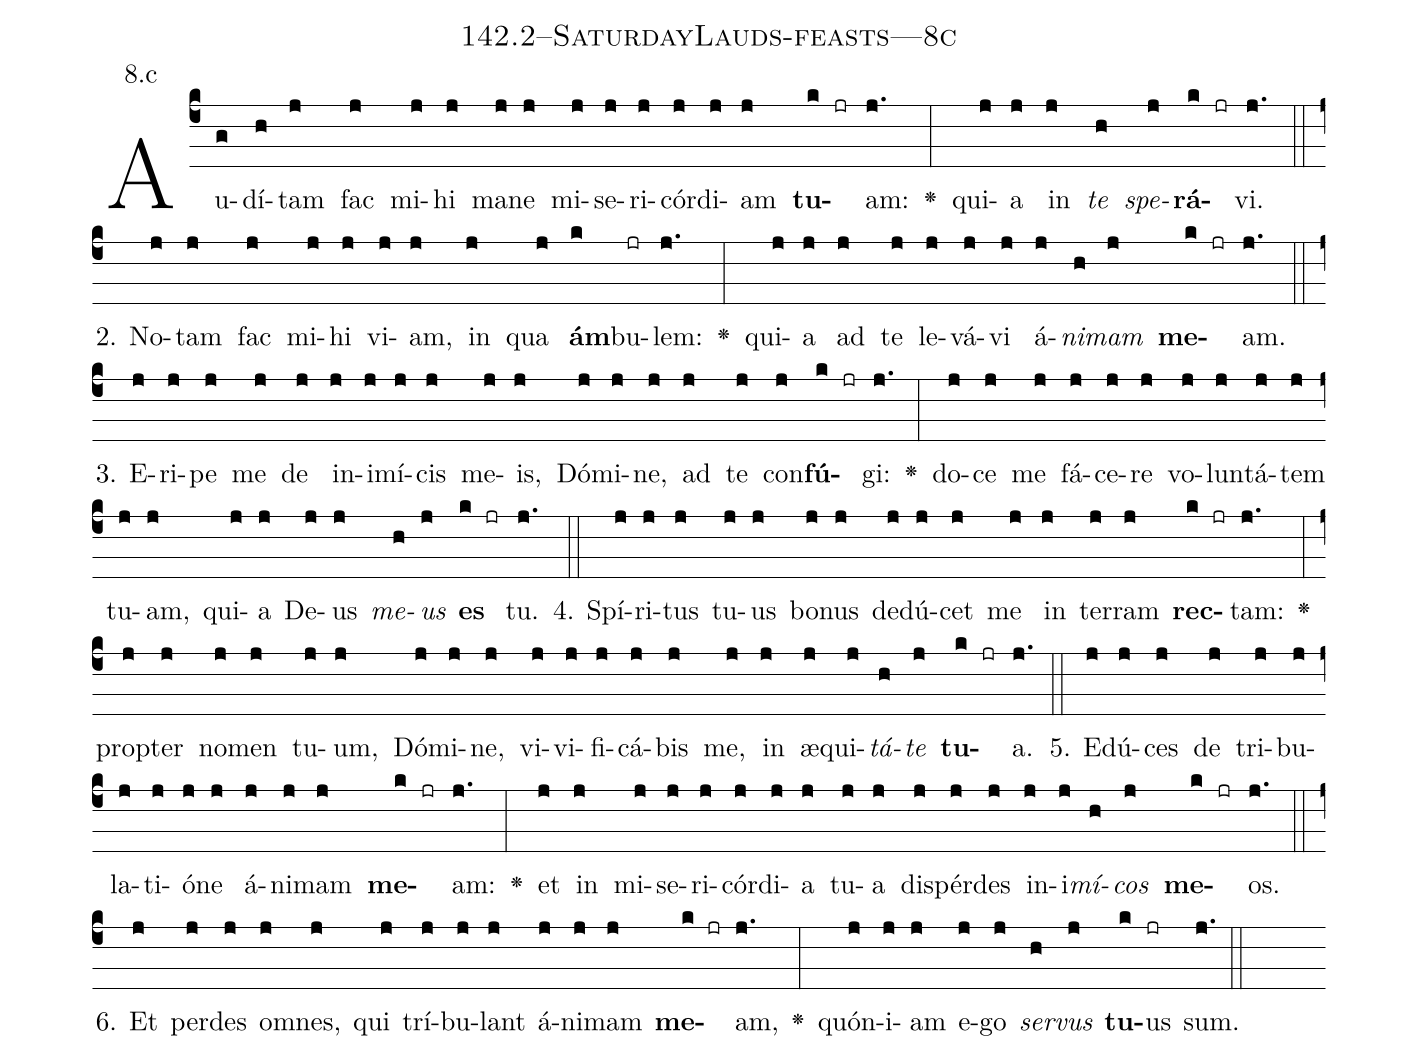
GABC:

name: 142.2--SaturdayLauds-feasts---8c;
annotation: 8.c;
%%
(c4)Au(g)dí(h)tam(j) fac(j) mi(j)hi(j) ma(j)ne(j) mi(j)se(j)ri(j)cór(j)di(j)am(j) <b>tu</b>(k jr)am:(j.) <v>\greheightstar</v>(:) qui(j)a(j) in(j) <i>te</i>(h) <i>spe</i>(j)<b>rá</b>(k jr)vi.(j.) (::)
2. No(j)tam(j) fac(j) mi(j)hi(j) vi(j)am,(j) in(j) qua(j) <b>ám</b>(k)bu(jr)lem:(j.) <v>\greheightstar</v>(:) qui(j)a(j) ad(j) te(j) le(j)vá(j)vi(j) á(j)<i>ni</i>(h)<i>mam</i>(j) <b>me</b>(k jr)am.(j.) (::)
3. E(j)ri(j)pe(j) me(j) de(j) in(j)i(j)mí(j)cis(j) me(j)is,(j) Dó(j)mi(j)ne,(j) ad(j) te(j) con(j)<b>fú</b>(k jr)gi:(j.) <v>\greheightstar</v>(:) do(j)ce(j) me(j) fá(j)ce(j)re(j) vo(j)lun(j)tá(j)tem(j) tu(j)am,(j) qui(j)a(j) De(j)us(j) <i>me</i>(h)<i>us</i>(j) <b>es</b>(k jr) tu.(j.) (::)
4. Spí(j)ri(j)tus(j) tu(j)us(j) bo(j)nus(j) de(j)dú(j)cet(j) me(j) in(j) ter(j)ram(j) <b>rec</b>(k jr)tam:(j.) <v>\greheightstar</v>(:) prop(j)ter(j) no(j)men(j) tu(j)um,(j) Dó(j)mi(j)ne,(j) vi(j)vi(j)fi(j)cá(j)bis(j) me,(j) in(j) æ(j)qui(j)<i>tá</i>(h)<i>te</i>(j) <b>tu</b>(k jr)a.(j.) (::)
5. E(j)dú(j)ces(j) de(j) tri(j)bu(j)la(j)ti(j)ó(j)ne(j) á(j)ni(j)mam(j) <b>me</b>(k jr)am:(j.) <v>\greheightstar</v>(:) et(j) in(j) mi(j)se(j)ri(j)cór(j)di(j)a(j) tu(j)a(j) dis(j)pér(j)des(j) in(j)i(j)<i>mí</i>(h)<i>cos</i>(j) <b>me</b>(k jr)os.(j.) (::)
6. Et(j) per(j)des(j) om(j)nes,(j) qui(j) trí(j)bu(j)lant(j) á(j)ni(j)mam(j) <b>me</b>(k jr)am,(j.) <v>\greheightstar</v>(:) quón(j)i(j)am(j) e(j)go(j) <i>ser</i>(h)<i>vus</i>(j) <b>tu</b>(k)us(jr) sum.(j.) (::)
